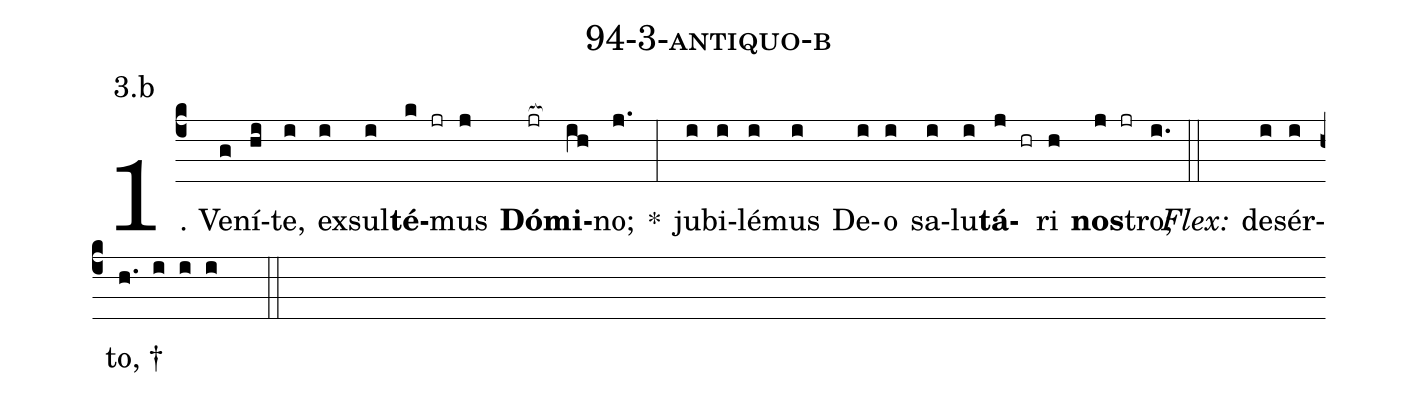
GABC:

name: 94-3-antiquo-b;
annotation: 3.b;
%%
(c4)1. Ve(g)ní(hi)te,(i) ex(i)sul(i)<b>té</b>(k jr)mus(j) <b>Dó</b>(jr[ocb:1{])<b>mi</b>(ih[ocb:0}])no;(j.) *(:) ju(i)bi(i)lé(i)mus(i) De(i)o(i) sa(i)lu(i)<b>tá</b>(j hr)ri(h) <b>nos</b>(j jr)tro;(i.) (::)
<i>Flex:</i>()  de(i)sér(i)to, †(h. i i i  ::)
